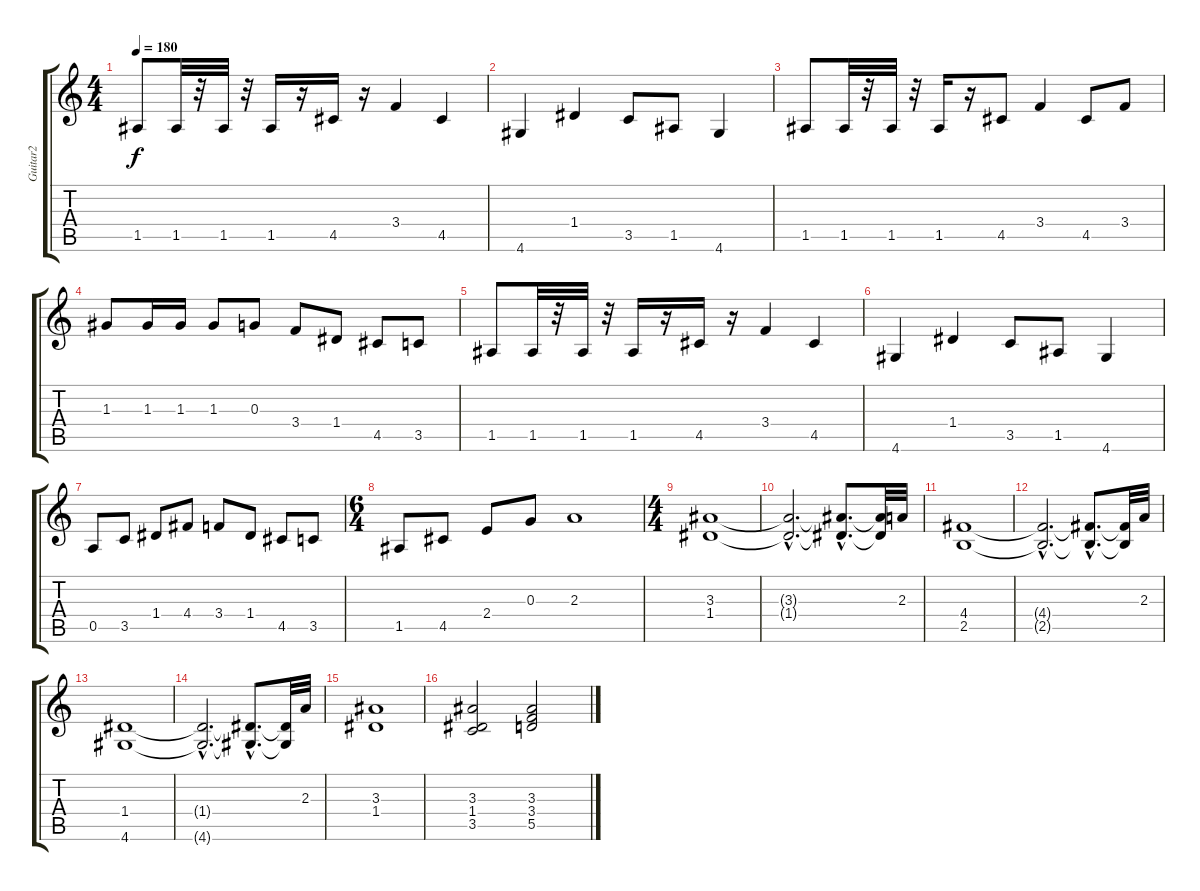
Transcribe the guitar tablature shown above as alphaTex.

\track ("Guitar2" "Guitar2") {instrument electricguitarmuted}
\staff {score tabs}
\tuning (E4 B3 G3 D3 A2 E2) {hide}
\ts (4 4)
\tempo 180
\clef g2
\ks c
1.5.8{dy f} 1.5.32{instrument distortionguitar} r.32 1.5.32 r.32 1.5.16 r.16 4.5.16 r.16 3.4.4{instrument distortionguitar} 4.5.4 |
4.6.4 1.4.4 3.5.8 1.5.8 4.6.4 |
1.5.8 1.5.32{instrument distortionguitar} r.32 1.5.32 r.32 1.5.16 r.16 4.5.8{instrument distortionguitar} 3.4.4 4.5.8 3.4.8 |
1.3.8 1.3.16 1.3.16 1.3.8 0.3.8 3.4.8 1.4.8 4.5.8 3.5.8 |
1.5.8 1.5.32{instrument distortionguitar} r.32 1.5.32 r.32 1.5.16 r.16 4.5.16 r.16 3.4.4{instrument distortionguitar} 4.5.4 |
4.6.4 1.4.4 3.5.8 1.5.8 4.6.4 |
0.5.8 3.5.8 1.4.8 4.4.8 3.4.8 1.4.8 4.5.8 3.5.8 |
\ts (6 4)
1.5.8 4.5.8 2.4.8 0.3.8 2.3.1 |
\ts (4 4)
(3.3 1.4).1 |
(3.3{hac t} 1.4{hac t}).2{d} (3.3{hac t} 1.4{hac t}).8{d} (3.3{t} 1.4{t}).32 2.3.32{instrument guitarfretnoise} |
(4.4 2.5).1{instrument distortionguitar} |
(4.4{hac t} 2.5{hac t}).2{d} (4.4{hac t} 2.5{hac t}).8{d} (4.4{t} 2.5{t}).32 2.3.32{instrument guitarfretnoise} |
(1.4 4.6).1{instrument distortionguitar} |
(1.4{hac t} 4.6{hac t}).2{d} (1.4{hac t} 4.6{hac t}).8{d} (1.4{t} 4.6{t}).32 2.3.32{instrument guitarfretnoise} |
(3.3 1.4).1{instrument distortionguitar} |
(3.3 1.4 3.5).2 (3.3 3.4 5.5).2
